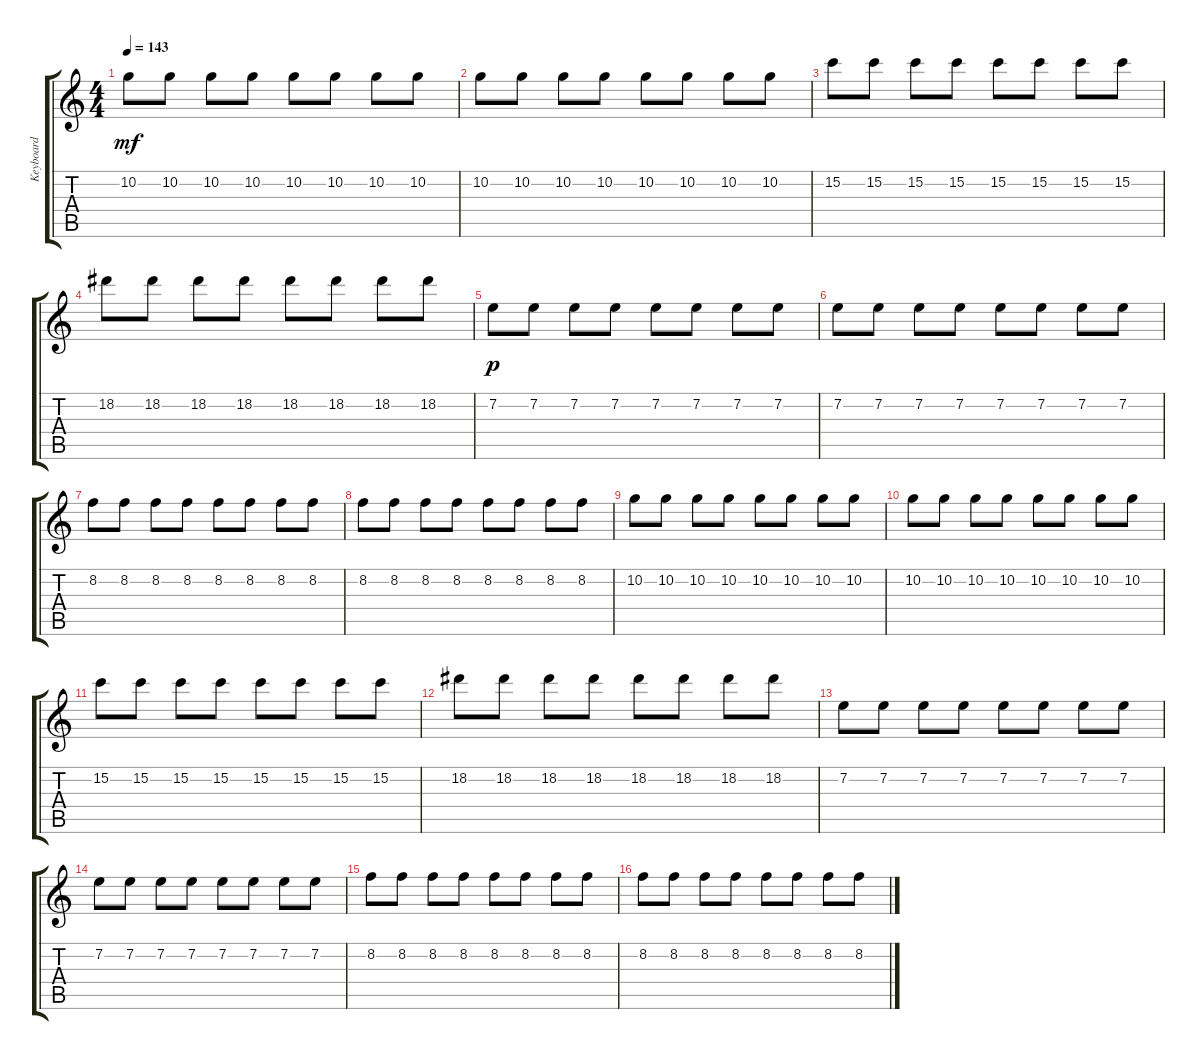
\track ("Keyboard" "Keyboard") {instrument electricguitarjazz}
\staff {score tabs}
\tuning (D4 A3 F3 C3 G2 C2) {hide}
\ts (4 4)
\tempo 143
\clef g2
\ks c
10.2.8{dy mf} 10.2.8 10.2.8 10.2.8 10.2.8 10.2.8 10.2.8 10.2.8 |
10.2.8 10.2.8 10.2.8 10.2.8 10.2.8 10.2.8 10.2.8 10.2.8 |
15.2.8 15.2.8 15.2.8 15.2.8 15.2.8 15.2.8 15.2.8 15.2.8 |
18.2.8 18.2.8 18.2.8 18.2.8 18.2.8 18.2.8 18.2.8 18.2.8 |
7.2.8{dy p} 7.2.8 7.2.8 7.2.8 7.2.8 7.2.8 7.2.8 7.2.8 |
7.2.8 7.2.8 7.2.8 7.2.8 7.2.8 7.2.8 7.2.8 7.2.8 |
8.2.8 8.2.8 8.2.8 8.2.8 8.2.8 8.2.8 8.2.8 8.2.8 |
8.2.8 8.2.8 8.2.8 8.2.8 8.2.8 8.2.8 8.2.8 8.2.8 |
10.2.8 10.2.8 10.2.8 10.2.8 10.2.8 10.2.8 10.2.8 10.2.8 |
10.2.8 10.2.8 10.2.8 10.2.8 10.2.8 10.2.8 10.2.8 10.2.8 |
15.2.8 15.2.8 15.2.8 15.2.8 15.2.8 15.2.8 15.2.8 15.2.8 |
18.2.8 18.2.8 18.2.8 18.2.8 18.2.8 18.2.8 18.2.8 18.2.8 |
7.2.8 7.2.8 7.2.8 7.2.8 7.2.8 7.2.8 7.2.8 7.2.8 |
7.2.8 7.2.8 7.2.8 7.2.8 7.2.8 7.2.8 7.2.8 7.2.8 |
8.2.8 8.2.8 8.2.8 8.2.8 8.2.8 8.2.8 8.2.8 8.2.8 |
8.2.8 8.2.8 8.2.8 8.2.8 8.2.8 8.2.8 8.2.8 8.2.8
